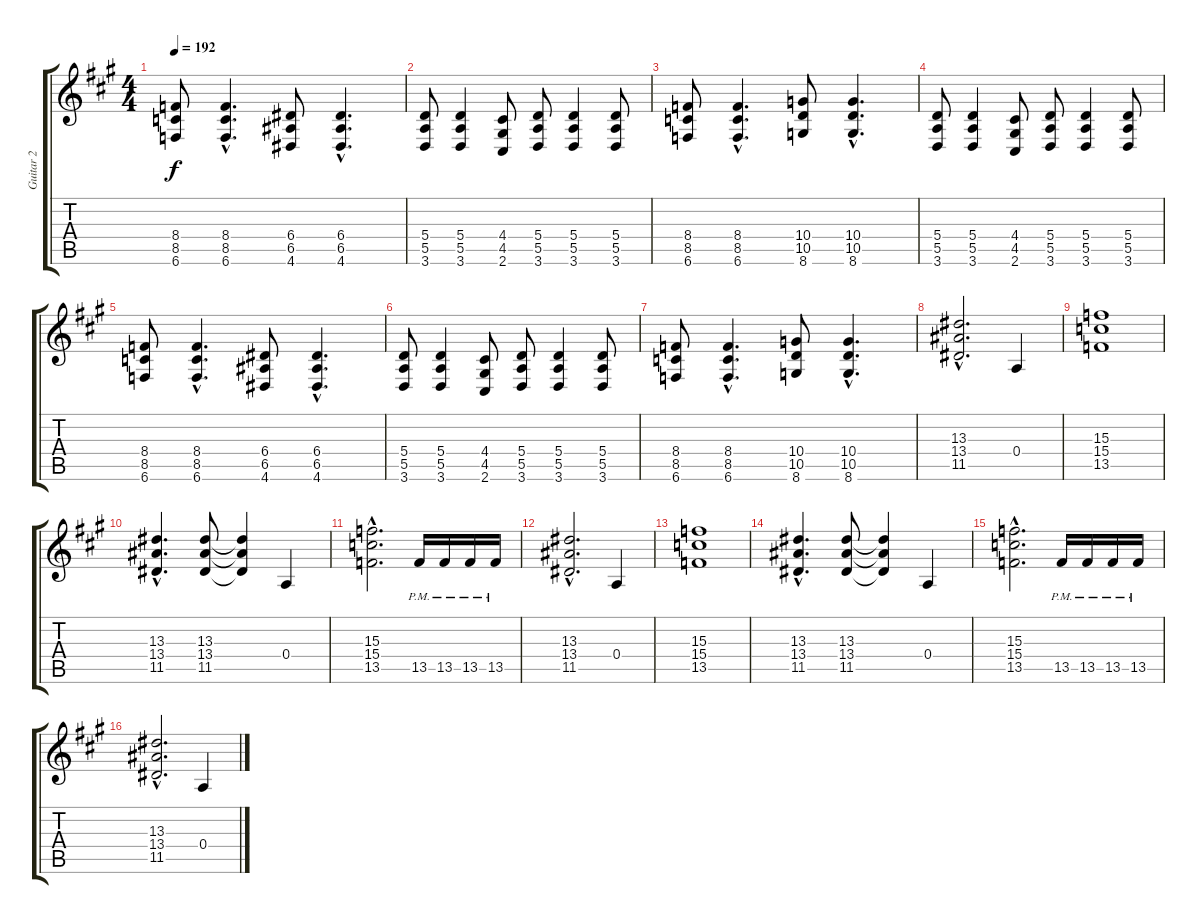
\track ("Guitar 2" "Guitar 2") {instrument distortionguitar}
\staff {score tabs}
\tuning (B3 Gb3 D3 A2 E2 B1) {hide}
\ts (4 4)
\tempo 192
\clef g2
\ks f#minor
(8.4 8.5 6.6).8{dy f} (8.4{hac} 8.5{hac} 6.6{hac}).4{d} (6.4 6.5 4.6).8 (6.4{hac} 6.5{hac} 4.6{hac}).4{d} |
(5.4 5.5 3.6).8 (5.4 5.5 3.6).4 (4.4 4.5 2.6).8 (5.4 5.5 3.6).8 (5.4 5.5 3.6).4 (5.4 5.5 3.6).8 |
(8.4 8.5 6.6).8 (8.4{hac} 8.5{hac} 6.6{hac}).4{d} (10.4 10.5 8.6).8 (10.4{hac} 10.5{hac} 8.6{hac}).4{d} |
(5.4 5.5 3.6).8 (5.4 5.5 3.6).4 (4.4 4.5 2.6).8 (5.4 5.5 3.6).8 (5.4 5.5 3.6).4 (5.4 5.5 3.6).8 |
(8.4 8.5 6.6).8 (8.4{hac} 8.5{hac} 6.6{hac}).4{d} (6.4 6.5 4.6).8 (6.4{hac} 6.5{hac} 4.6{hac}).4{d} |
(5.4 5.5 3.6).8 (5.4 5.5 3.6).4 (4.4 4.5 2.6).8 (5.4 5.5 3.6).8 (5.4 5.5 3.6).4 (5.4 5.5 3.6).8 |
(8.4 8.5 6.6).8 (8.4{hac} 8.5{hac} 6.6{hac}).4{d} (10.4 10.5 8.6).8 (10.4{hac} 10.5{hac} 8.6{hac}).4{d} |
(13.3{hac} 13.4{hac} 11.5{hac}).2{d} 0.4.4 |
(15.3 15.4 13.5).1 |
(13.3{hac} 13.4{hac} 11.5{hac}).4{d} (13.3 13.4 11.5).8 (13.3{t} 13.4{t} 11.5{t}).4 0.4.4 |
(15.3{hac} 15.4{hac} 13.5{hac}).2{d} 13.5{pm}.16 13.5{pm}.16 13.5{pm}.16 13.5{pm}.16 |
(13.3{hac} 13.4{hac} 11.5{hac}).2{d} 0.4.4 |
(15.3 15.4 13.5).1 |
(13.3{hac} 13.4{hac} 11.5{hac}).4{d} (13.3 13.4 11.5).8 (13.3{t} 13.4{t} 11.5{t}).4 0.4.4 |
(15.3{hac} 15.4{hac} 13.5{hac}).2{d} 13.5{pm}.16 13.5{pm}.16 13.5{pm}.16 13.5{pm}.16 |
(13.3{hac} 13.4{hac} 11.5{hac}).2{d} 0.4.4
